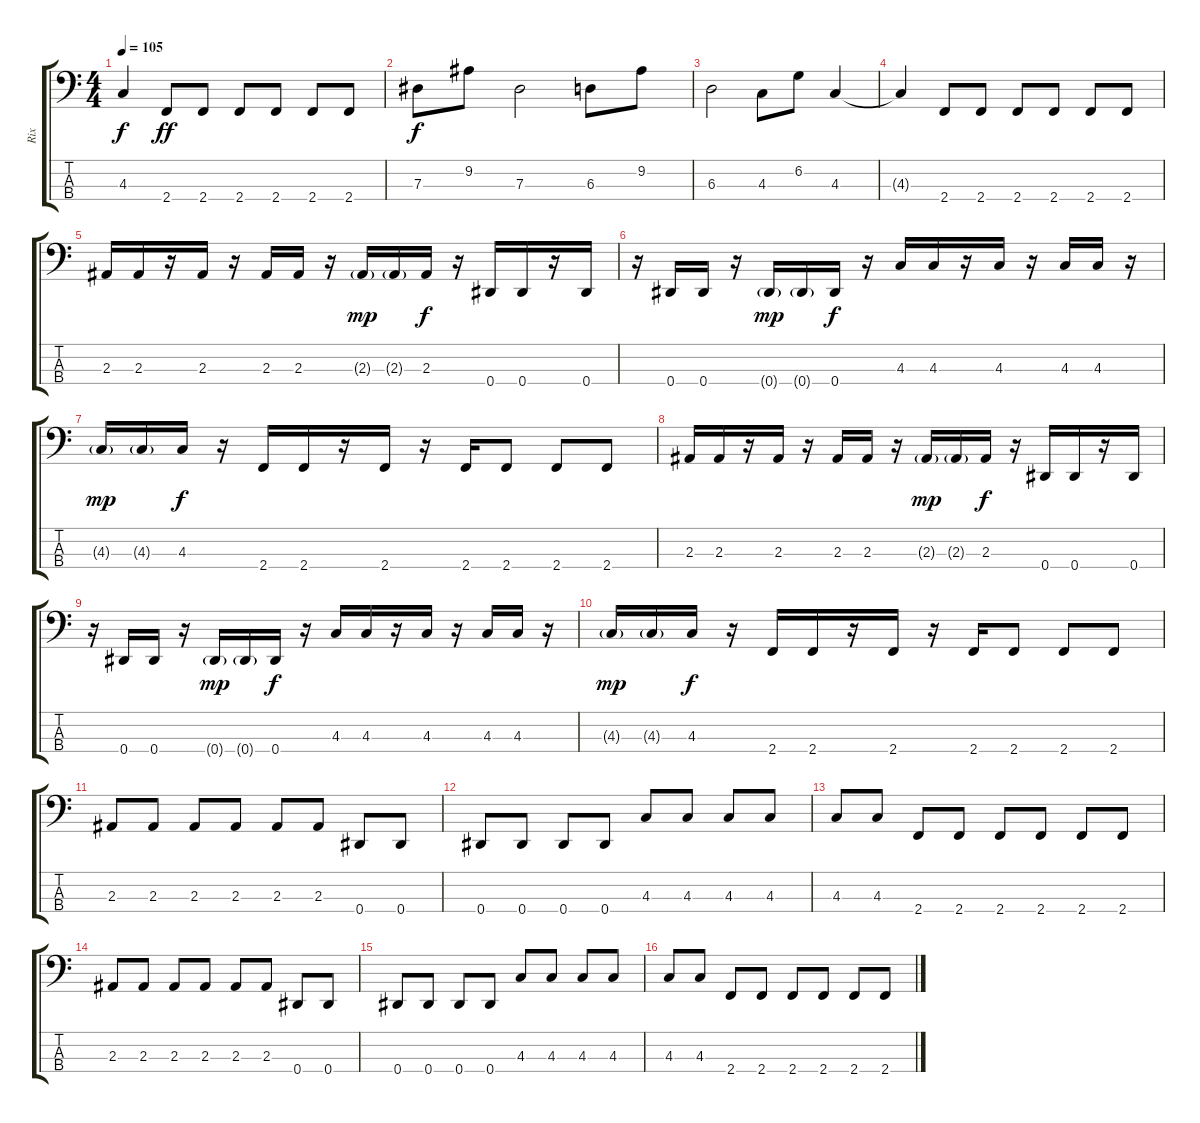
\track ("Rix" "Rix") {instrument electricbasspick}
\staff {score tabs}
\tuning (Gb2 Db2 Ab1 Eb1) {hide}
\ts (4 4)
\tempo 105
\clef f4
\ks c
4.3{t}.4{dy f} 2.4.8{dy ff} 2.4.8 2.4.8 2.4.8 2.4.8 2.4.8 |
7.3.8{dy f} 9.2.8 7.3.2 6.3.8 9.2.8 |
6.3.2 4.3.8 6.2.8 4.3.4 |
4.3{t}.4 2.4.8 2.4.8 2.4.8 2.4.8 2.4.8 2.4.8 |
2.3.16 2.3.16 r.16 2.3.16 r.16 2.3.16 2.3.16 r.16 2.3{g}.16{dy mp} 2.3{g}.16 2.3.16{dy f} r.16 0.4.16 0.4.16 r.16 0.4.16 |
r.16 0.4.16 0.4.16 r.16 0.4{g}.16{dy mp} 0.4{g}.16 0.4.16{dy f} r.16 4.3.16 4.3.16 r.16 4.3.16 r.16 4.3.16 4.3.16 r.16 |
4.3{g}.16{dy mp} 4.3{g}.16 4.3.16{dy f} r.16 2.4.16 2.4.16 r.16 2.4.16 r.16 2.4.16 2.4.8 2.4.8 2.4.8 |
2.3.16 2.3.16 r.16 2.3.16 r.16 2.3.16 2.3.16 r.16 2.3{g}.16{dy mp} 2.3{g}.16 2.3.16{dy f} r.16 0.4.16 0.4.16 r.16 0.4.16 |
r.16 0.4.16 0.4.16 r.16 0.4{g}.16{dy mp} 0.4{g}.16 0.4.16{dy f} r.16 4.3.16 4.3.16 r.16 4.3.16 r.16 4.3.16 4.3.16 r.16 |
4.3{g}.16{dy mp} 4.3{g}.16 4.3.16{dy f} r.16 2.4.16 2.4.16 r.16 2.4.16 r.16 2.4.16 2.4.8 2.4.8 2.4.8 |
2.3.8 2.3.8 2.3.8 2.3.8 2.3.8 2.3.8 0.4.8 0.4.8 |
0.4.8 0.4.8 0.4.8 0.4.8 4.3.8 4.3.8 4.3.8 4.3.8 |
4.3.8 4.3.8 2.4.8 2.4.8 2.4.8 2.4.8 2.4.8 2.4.8 |
2.3.8 2.3.8 2.3.8 2.3.8 2.3.8 2.3.8 0.4.8 0.4.8 |
0.4.8 0.4.8 0.4.8 0.4.8 4.3.8 4.3.8 4.3.8 4.3.8 |
4.3.8 4.3.8 2.4.8 2.4.8 2.4.8 2.4.8 2.4.8 2.4.8
